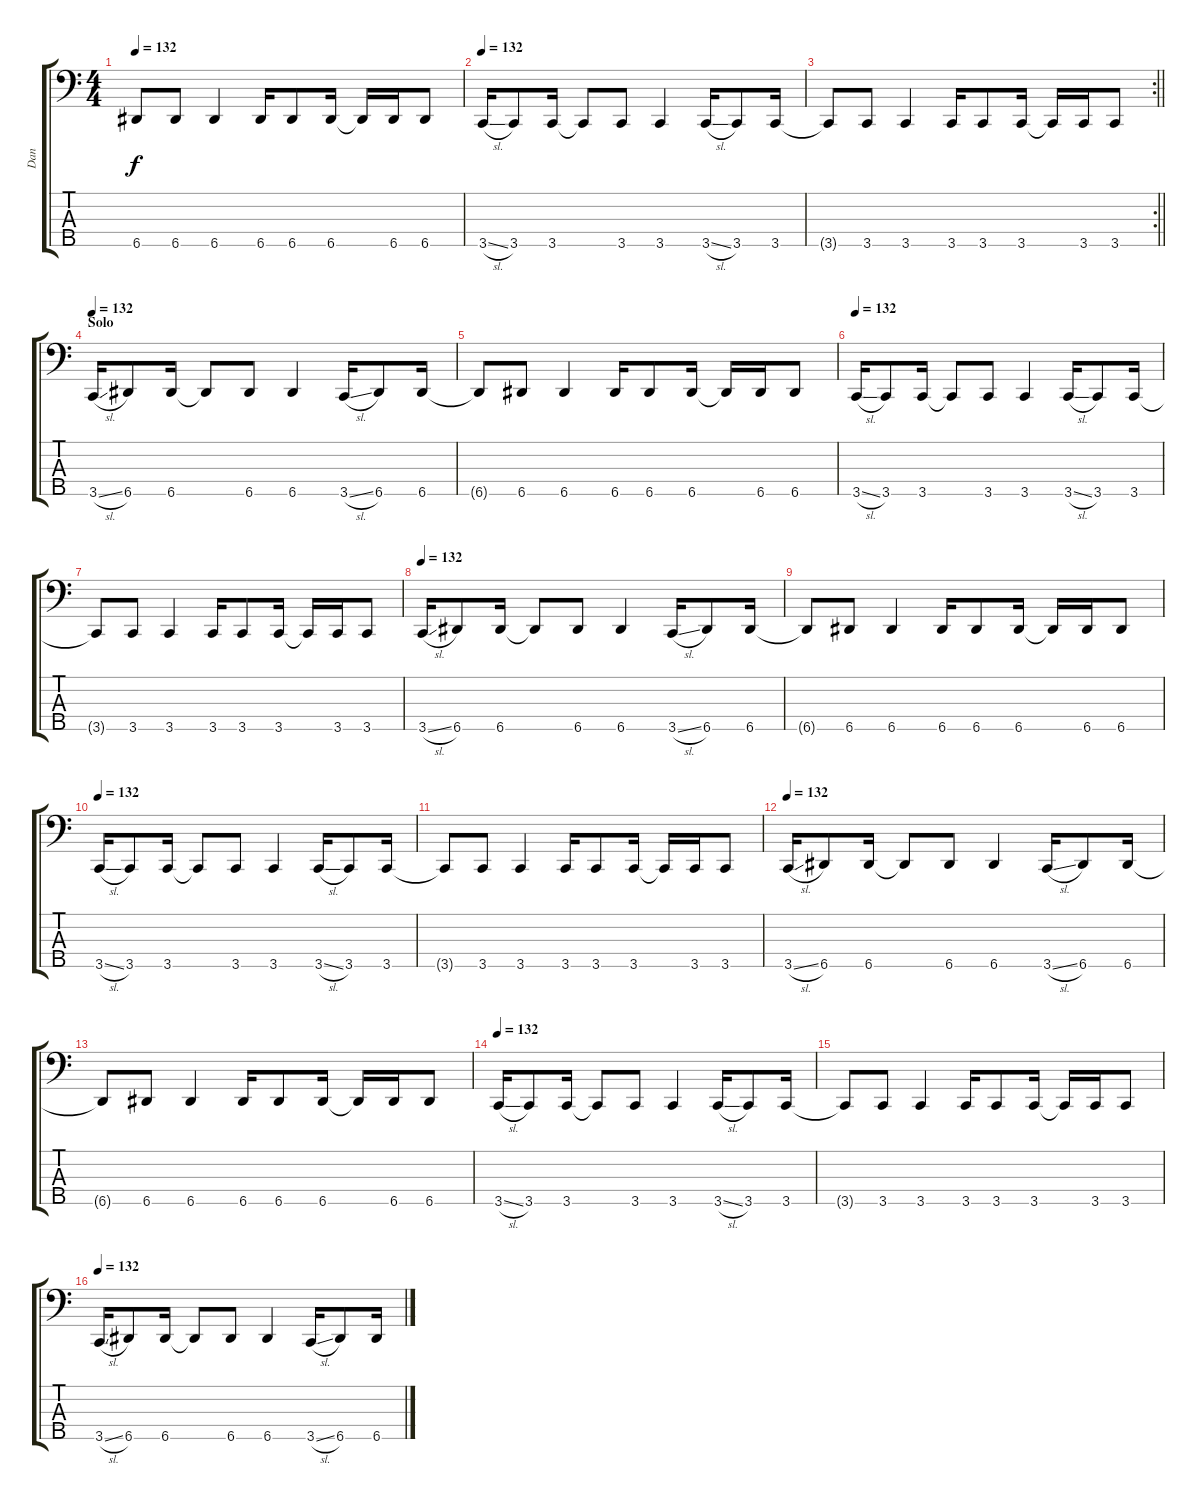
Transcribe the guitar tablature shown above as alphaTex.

\track ("Dan" "Dan") {instrument electricbasspick}
\staff {score tabs}
\tuning (G2 D2 A1 E1 A0) {hide}
\ts (4 4)
\tempo 132
\clef f4
\ks c
6.5{t}.8{dy f} 6.5.8 6.5.4 6.5.16 6.5.8 6.5.16 6.5{t}.16 6.5.16 6.5.8 |
\tempo 132
3.5{sl}.16 3.5.8 3.5.16 3.5{t}.8 3.5.8 3.5.4 3.5{sl}.16 3.5.8 3.5.16 |
\rc 2
\barLineRight lightlight
3.5{t}.8 3.5.8 3.5.4 3.5.16 3.5.8 3.5.16 3.5{t}.16 3.5.16 3.5.8 |
\section ("" "Solo")
\tempo 132
3.5{sl}.16 6.5.8 6.5.16 6.5{t}.8 6.5.8 6.5.4 3.5{sl}.16 6.5.8 6.5.16 |
6.5{t}.8 6.5.8 6.5.4 6.5.16 6.5.8 6.5.16 6.5{t}.16 6.5.16 6.5.8 |
\tempo 132
3.5{sl}.16 3.5.8 3.5.16 3.5{t}.8 3.5.8 3.5.4 3.5{sl}.16 3.5.8 3.5.16 |
3.5{t}.8 3.5.8 3.5.4 3.5.16 3.5.8 3.5.16 3.5{t}.16 3.5.16 3.5.8 |
\tempo 132
3.5{sl}.16 6.5.8 6.5.16 6.5{t}.8 6.5.8 6.5.4 3.5{sl}.16 6.5.8 6.5.16 |
6.5{t}.8 6.5.8 6.5.4 6.5.16 6.5.8 6.5.16 6.5{t}.16 6.5.16 6.5.8 |
\tempo 132
3.5{sl}.16 3.5.8 3.5.16 3.5{t}.8 3.5.8 3.5.4 3.5{sl}.16 3.5.8 3.5.16 |
3.5{t}.8 3.5.8 3.5.4 3.5.16 3.5.8 3.5.16 3.5{t}.16 3.5.16 3.5.8 |
\tempo 132
3.5{sl}.16 6.5.8 6.5.16 6.5{t}.8 6.5.8 6.5.4 3.5{sl}.16 6.5.8 6.5.16 |
6.5{t}.8 6.5.8 6.5.4 6.5.16 6.5.8 6.5.16 6.5{t}.16 6.5.16 6.5.8 |
\tempo 132
3.5{sl}.16 3.5.8 3.5.16 3.5{t}.8 3.5.8 3.5.4 3.5{sl}.16 3.5.8 3.5.16 |
3.5{t}.8 3.5.8 3.5.4 3.5.16 3.5.8 3.5.16 3.5{t}.16 3.5.16 3.5.8 |
\tempo 132
3.5{sl}.16 6.5.8 6.5.16 6.5{t}.8 6.5.8 6.5.4 3.5{sl}.16 6.5.8 6.5.16
